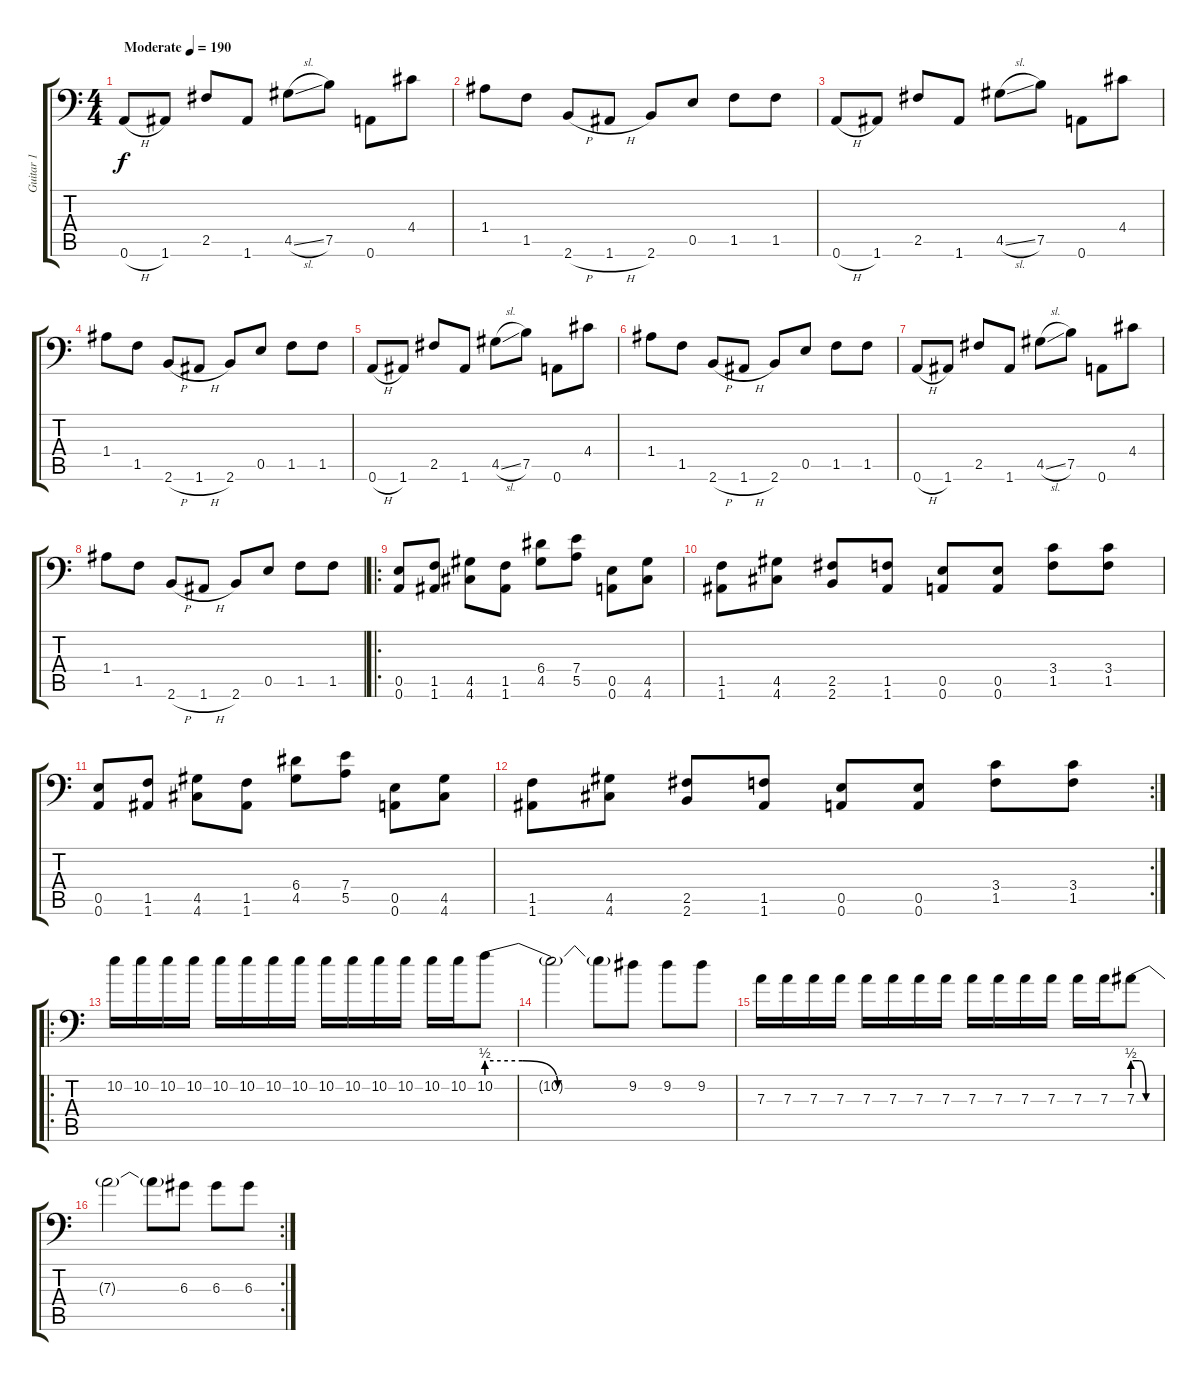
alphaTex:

\track ("Guitar 1" "Guitar 1") {instrument distortionguitar}
\staff {score tabs}
\tuning (B3 Gb3 D3 A2 E2 A1) {hide}
\ts (4 4)
\tempo (190 "Moderate")
\clef f4
\ks c
0.6{h}.8{dy f instrument distortionguitar} 1.6.8 2.5.8 1.6.8 4.5{sl}.8 7.5.8 0.6.8 4.4.8 |
1.4.8 1.5.8 2.6{h}.8 1.6{h}.8 2.6.8 0.5.8 1.5.8 1.5.8 |
0.6{h}.8 1.6.8 2.5.8 1.6.8 4.5{sl}.8 7.5.8 0.6.8 4.4.8 |
1.4.8 1.5.8 2.6{h}.8 1.6{h}.8 2.6.8 0.5.8 1.5.8 1.5.8 |
0.6{h}.8 1.6.8 2.5.8 1.6.8 4.5{sl}.8 7.5.8 0.6.8 4.4.8 |
1.4.8 1.5.8 2.6{h}.8 1.6{h}.8 2.6.8 0.5.8 1.5.8 1.5.8 |
0.6{h}.8 1.6.8 2.5.8 1.6.8 4.5{sl}.8 7.5.8 0.6.8 4.4.8 |
1.4.8 1.5.8 2.6{h}.8 1.6{h}.8 2.6.8 0.5.8 1.5.8 1.5.8 |
\ro
(0.5 0.6).8 (1.5 1.6).8 (4.5 4.6).8 (1.5 1.6).8 (6.4 4.5).8 (7.4 5.5).8 (0.5 0.6).8 (4.5 4.6).8 |
(1.5 1.6).8 (4.5 4.6).8 (2.5 2.6).8 (1.5 1.6).8 (0.5 0.6).8 (0.5 0.6).8 (3.4 1.5).8 (3.4 1.5).8 |
(0.5 0.6).8 (1.5 1.6).8 (4.5 4.6).8 (1.5 1.6).8 (6.4 4.5).8 (7.4 5.5).8 (0.5 0.6).8 (4.5 4.6).8 |
\rc 2
(1.5 1.6).8 (4.5 4.6).8 (2.5 2.6).8 (1.5 1.6).8 (0.5 0.6).8 (0.5 0.6).8 (3.4 1.5).8 (3.4 1.5).8 |
\ro
10.2.16 10.2.16 10.2.16 10.2.16 10.2.16 10.2.16 10.2.16 10.2.16 10.2.16 10.2.16 10.2.16 10.2.16 10.2.16 10.2.16 10.2{be (custom 0 2 15 2 30 0 60 0)}.8 |
10.2{t}.2 10.2{t}.8 9.2.8 9.2.8 9.2.8 |
7.3.16 7.3.16 7.3.16 7.3.16 7.3.16 7.3.16 7.3.16 7.3.16 7.3.16 7.3.16 7.3.16 7.3.16 7.3.16 7.3.16 7.3{be (custom 0 2 15 2 30 0 60 0)}.8 |
\rc 2
7.3{t}.2 7.3{t}.8 6.3.8 6.3.8 6.3.8
